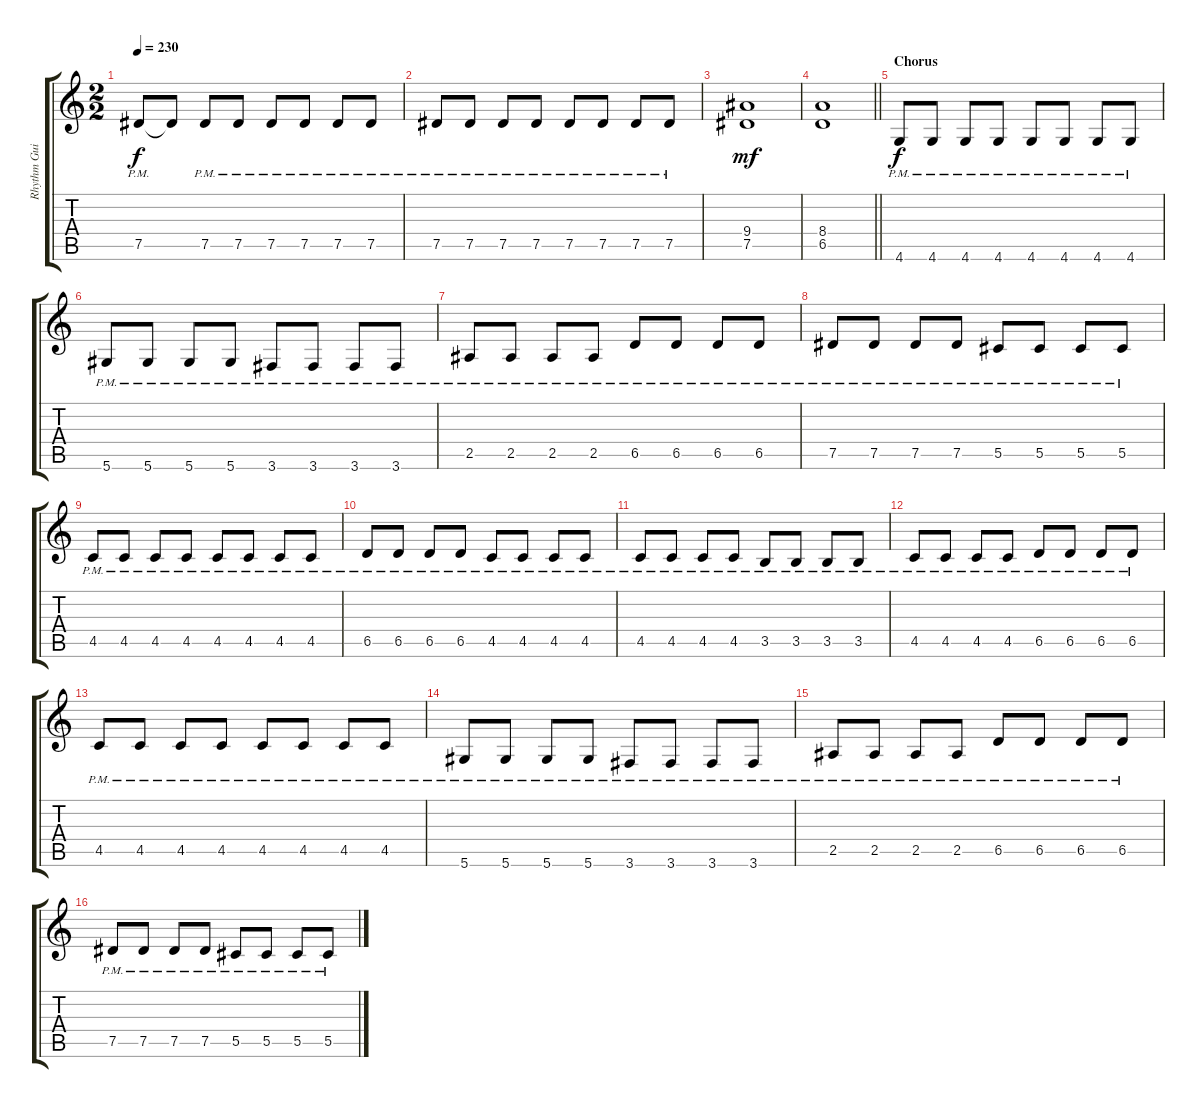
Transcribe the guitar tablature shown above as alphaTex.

\track ("Rhythm Guitar (Malmsteen)" "Rhythm Gui") {instrument distortionguitar}
\staff {score tabs}
\tuning (Eb4 Bb3 Gb3 Db3 Ab2 Eb2) {hide}
\ts (2 2)
\tempo 230
\clef g2
\ks c
7.5{pm}.8{dy f} 7.5{t}.8 7.5{pm}.8 7.5{pm}.8 7.5{pm}.8 7.5{pm}.8 7.5{pm}.8 7.5{pm}.8 |
7.5{pm}.8 7.5{pm}.8 7.5{pm}.8 7.5{pm}.8 7.5{pm}.8 7.5{pm}.8 7.5{pm}.8 7.5{pm}.8 |
(9.4 7.5).1{dy mf} |
\barLineRight lightlight
(8.4 6.5).1 |
\section ("" "Chorus")
4.6{pm}.8{dy f} 4.6{pm}.8 4.6{pm}.8 4.6{pm}.8 4.6{pm}.8 4.6{pm}.8 4.6{pm}.8 4.6{pm}.8 |
5.6{pm}.8 5.6{pm}.8 5.6{pm}.8 5.6{pm}.8 3.6{pm}.8 3.6{pm}.8 3.6{pm}.8 3.6{pm}.8 |
2.5{pm}.8 2.5{pm}.8 2.5{pm}.8 2.5{pm}.8 6.5{pm}.8 6.5{pm}.8 6.5{pm}.8 6.5{pm}.8 |
7.5{pm}.8 7.5{pm}.8 7.5{pm}.8 7.5{pm}.8 5.5{pm}.8 5.5{pm}.8 5.5{pm}.8 5.5{pm}.8 |
4.5{pm}.8 4.5{pm}.8 4.5{pm}.8 4.5{pm}.8 4.5{pm}.8 4.5{pm}.8 4.5{pm}.8 4.5{pm}.8 |
6.5{pm}.8 6.5{pm}.8 6.5{pm}.8 6.5{pm}.8 4.5{pm}.8 4.5{pm}.8 4.5{pm}.8 4.5{pm}.8 |
4.5{pm}.8 4.5{pm}.8 4.5{pm}.8 4.5{pm}.8 3.5{pm}.8 3.5{pm}.8 3.5{pm}.8 3.5{pm}.8 |
4.5{pm}.8 4.5{pm}.8 4.5{pm}.8 4.5{pm}.8 6.5{pm}.8 6.5{pm}.8 6.5{pm}.8 6.5{pm}.8 |
4.5{pm}.8 4.5{pm}.8 4.5{pm}.8 4.5{pm}.8 4.5{pm}.8 4.5{pm}.8 4.5{pm}.8 4.5{pm}.8 |
5.6{pm}.8 5.6{pm}.8 5.6{pm}.8 5.6{pm}.8 3.6{pm}.8 3.6{pm}.8 3.6{pm}.8 3.6{pm}.8 |
2.5{pm}.8 2.5{pm}.8 2.5{pm}.8 2.5{pm}.8 6.5{pm}.8 6.5{pm}.8 6.5{pm}.8 6.5{pm}.8 |
7.5{pm}.8 7.5{pm}.8 7.5{pm}.8 7.5{pm}.8 5.5{pm}.8 5.5{pm}.8 5.5{pm}.8 5.5{pm}.8
